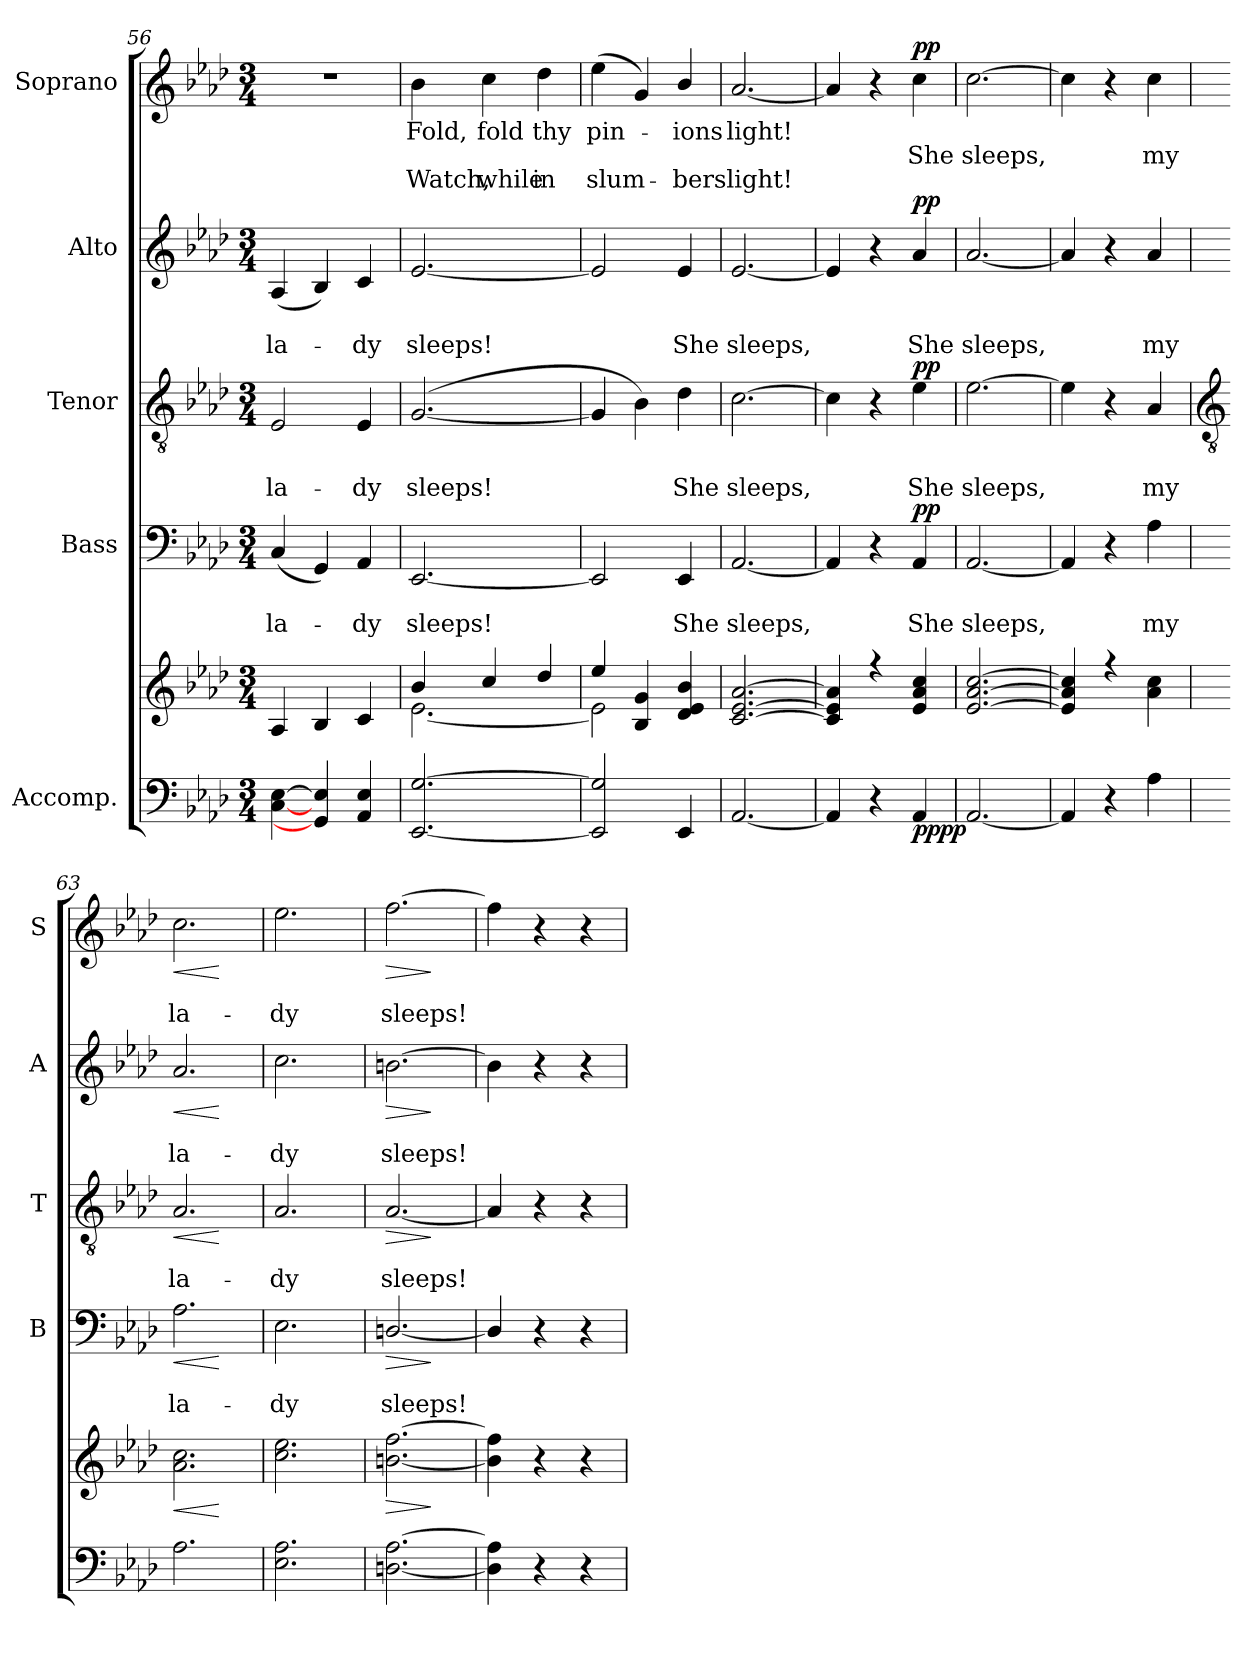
**kern	**kern	**dynam	**kern	**text	**text	**dynam	**kern	**text	**text	**dynam	**kern	**text	**text	**dynam	**kern	**text	**text	**text	**dynam
*part5	*part5	*part5	*part4	*part4	*part4	*part4	*part3	*part3	*part3	*part3	*part2	*part2	*part2	*part2	*part1	*part1	*part1	*part1	*part1
*staff6	*staff5	*staff5/6	*staff4	*staff4	*staff4	*staff4	*staff3	*staff3	*staff3	*staff3	*staff2	*staff2	*staff2	*staff2	*staff1	*staff1	*staff1	*staff1	*staff1
*I"Accomp.	*	*	*I"Bass	*	*	*	*I"Tenor	*	*	*	*I"Alto	*	*	*	*I"Soprano	*	*	*	*
*	*	*	*I'B	*	*	*	*I'T	*	*	*	*I'A	*	*	*	*I'S	*	*	*	*
*clefF4	*clefG2	*	*clefF4	*	*	*	*clefGv2	*	*	*	*clefG2	*	*	*	*clefG2	*	*	*	*
*k[b-e-a-d-]	*k[b-e-a-d-]	*	*k[b-e-a-d-]	*	*	*	*k[b-e-a-d-]	*	*	*	*k[b-e-a-d-]	*	*	*	*k[b-e-a-d-]	*	*	*	*
*A-:	*A-:	*	*A-:	*	*	*	*A-:	*	*	*	*A-:	*	*	*	*A-:	*	*	*	*
*M3/4	*M3/4	*	*M3/4	*	*	*	*M3/4	*	*	*	*M3/4	*	*	*	*M3/4	*	*	*	*
=56	=56	=56	=56	=56	=56	=56	=56	=56	=56	=56	=56	=56	=56	=56	=56	=56	=56	=56	=56
*	*^	*	*	*	*	*	*	*	*	*	*	*	*	*	*	*	*	*	*
!	!	!LO:N:vis=1	!	!	!	!LO:LY:b	!	!	!	!LO:LY:b	!	!	!	!LO:LY:b	!	!LO:N:vis=1	!	!	!	!
[4C [4E-	4A-/	2.ryy	.	(4C	.	la-	.	2E-	.	la-	.	(<4A-	.	la-	.	2.r	.	.	.	.
4GG] 4E-]	4B-/	.	.	4GG)	.	.	.	.	.	.	.	4B-)	.	.	.	.	.	.	.	.
!	!	!	!	!	!	!LO:LY:b	!	!	!	!LO:LY:b	!	!	!	!LO:LY:b	!	!	!	!	!	!
4AA- 4E-	4c/	.	.	4AA-	.	dy	.	4E-	.	-dy	.	4c	.	dy	.	.	.	.	.	.
=57	=57	=57	=57	=57	=57	=57	=57	=57	=57	=57	=57	=57	=57	=57	=57	=57	=57	=57	=57	=57
!	!	!	!	!	!	!LO:LY:b	!	!	!	!LO:LY:b	!	!	!	!LO:LY:b	!	!	!LO:LY:b	!	!LO:LY:b	!
[2.EE- [2.G	4b-/	[2.e-\	.	[2.EE-	.	sleeps!	.	(<[2.G	.	sleeps!	.	[2.e-	.	sleeps!	.	4b-	Fold,	.	Watch,	.
!	!	!	!	!	!	!	!	!	!	!	!	!	!	!	!	!	!LO:LY:b	!	!LO:LY:b	!
.	4cc/	.	.	.	.	.	.	.	.	.	.	.	.	.	.	4cc	fold	.	while	.
!	!	!	!	!	!	!	!	!	!	!	!	!	!	!	!	!	!LO:LY:b	!	!LO:LY:b	!
.	4dd-/	.	.	.	.	.	.	.	.	.	.	.	.	.	.	4dd-	thy	.	in	.
=58	=58	=58	=58	=58	=58	=58	=58	=58	=58	=58	=58	=58	=58	=58	=58	=58	=58	=58	=58	=58
!	!	!	!	!	!	!	!	!	!	!	!	!	!	!	!	!	!LO:LY:b	!	!LO:LY:b	!
2EE-] 2G]	4ee-/	2e-\]	.	2EE-]	.	.	.	4G]	.	.	.	2e-]	.	.	.	(4ee-	pin-	.	slum-	.
.	4B-/ 4g/	.	.	.	.	.	.	4B-)	.	.	.	.	.	.	.	4g)	.	.	.	.
!	!	!	!	!	!	!LO:LY:b	!	!	!	!LO:LY:b	!	!	!	!LO:LY:b	!	!	!LO:LY:b	!	!LO:LY:b	!
4EE-	4d-/ 4e-/ 4b-/	4ryy	.	4EE-	.	She	.	4d-	.	She	.	4e-	.	She	.	4b-/	-ions	.	bers	.
=59	=59	=59	=59	=59	=59	=59	=59	=59	=59	=59	=59	=59	=59	=59	=59	=59	=59	=59	=59	=59
!	!	!LO:N:vis=1	!	!	!	!LO:LY:b	!	!	!	!LO:LY:b	!	!	!	!LO:LY:b	!	!	!LO:LY:b	!	!LO:LY:b	!
[2.AA-	[2.c/ [2.e-/ [2.a-/	2.ryy	.	[2.AA-	.	sleeps,	.	[2.c	.	sleeps,	.	[2.e-	.	sleeps,	.	[2.a-	light!	.	light!	.
=60	=60	=60	=60	=60	=60	=60	=60	=60	=60	=60	=60	=60	=60	=60	=60	=60	=60	=60	=60	=60
!	!	!LO:N:vis=1	!	!	!	!	!	!	!	!	!	!	!	!	!	!	!	!	!	!
4AA-]	4c/] 4e-/] 4a-/]	2.ryy	.	4AA-]	.	.	.	4c]	.	.	.	4e-]	.	.	.	4a-]	.	.	.	.
4r	4r	.	.	4r	.	.	.	4r	.	.	.	4r	.	.	.	4r	.	.	.	.
!	!	!	!LO:DY:b=2	!	!	!LO:LY:b	!	!	!	!LO:LY:b	!	!	!	!LO:LY:b	!	!	!	!LO:LY:b	!	!
!	!	!	!LO:DY:n=1:b	!	!	!	!LO:DY:b	!	!	!	!LO:DY:b	!	!	!	!LO:DY:b	!	!	!	!	!LO:DY:b
4AA-	4e-/ 4a-/ 4cc/	.	pp pp	4AA-	.	She	pp	4e-	.	She	pp	4a-	.	She	pp	4cc	.	She	.	pp
=61	=61	=61	=61	=61	=61	=61	=61	=61	=61	=61	=61	=61	=61	=61	=61	=61	=61	=61	=61	=61
!	!	!LO:N:vis=1	!	!	!	!LO:LY:b	!	!	!	!LO:LY:b	!	!	!	!LO:LY:b	!	!	!	!LO:LY:b	!	!
[2.AA-	[2.e-/ [2.a-/ [2.cc/	2.ryy	.	[2.AA-	.	sleeps,	.	[2.e-	.	sleeps,	.	[2.a-	.	sleeps,	.	[2.cc	.	sleeps,	.	.
=62	=62	=62	=62	=62	=62	=62	=62	=62	=62	=62	=62	=62	=62	=62	=62	=62	=62	=62	=62	=62
!	!	!LO:N:vis=1	!	!	!	!	!	!	!	!	!	!	!	!	!	!	!	!	!	!
4AA-]	4e-/] 4a-/] 4cc/]	2.ryy	.	4AA-]	.	.	.	4e-]	.	.	.	4a-]	.	.	.	4cc]	.	.	.	.
4r	4r	.	.	4r	.	.	.	4r	.	.	.	4r	.	.	.	4r	.	.	.	.
!	!	!	!	!	!	!LO:LY:b	!	!	!	!LO:LY:b	!	!	!	!LO:LY:b	!	!	!	!LO:LY:b	!	!
4A-	4a-\ 4cc\	.	.	4A-	.	my	.	4A-	.	my	.	4a-	.	my	.	4cc	.	my	.	.
*	*v	*v	*	*	*	*	*	*	*	*	*	*	*	*	*	*	*	*	*	*
!!LO:LB:g=z
=63	=63	=63	=63	=63	=63	=63	=63	=63	=63	=63	=63	=63	=63	=63	=63	=63	=63	=63	=63
*	*	*	*	*	*	*	*clefGv2	*	*	*	*	*	*	*	*	*	*	*	*
!	!	!LO:HP:b	!	!	!LO:LY:b	!LO:HP:b	!	!	!LO:LY:b	!LO:HP:b	!	!	!LO:LY:b	!LO:HP:b	!	!	!LO:LY:b	!	!LO:HP:b
2.A-	2.a- 2.cc	<	2.A-	.	la-	<	2.A-	.	la-	<	2.a-	.	la-	<	2.cc	.	la-	.	<
.	.	[	.	.	.	[	.	.	.	[	.	.	.	[	.	.	.	.	[
=64	=64	=64	=64	=64	=64	=64	=64	=64	=64	=64	=64	=64	=64	=64	=64	=64	=64	=64	=64
!	!	!	!	!	!LO:LY:b	!	!	!	!LO:LY:b	!	!	!	!LO:LY:b	!	!	!	!LO:LY:b	!	!
2.E- 2.A-	2.cc 2.ee-	.	2.E-	.	-dy	.	2.A-	.	-dy	.	2.cc	.	-dy	.	2.ee-	.	-dy	.	.
=65	=65	=65	=65	=65	=65	=65	=65	=65	=65	=65	=65	=65	=65	=65	=65	=65	=65	=65	=65
!	!	!LO:HP:b	!	!	!LO:LY:b	!LO:HP:b	!	!	!LO:LY:b	!LO:HP:b	!	!	!LO:LY:b	!LO:HP:b	!	!	!LO:LY:b	!	!LO:HP:b
[2.Dn [2.A-	[2.bn [2.ff	>	[2.Dn/	.	sleeps!	>	[2.A-	.	sleeps!	>	[2.bn	.	sleeps!	>	[2.ff	.	sleeps!	.	>
.	.	]	.	.	.	]	.	.	.	]	.	.	.	]	.	.	.	.	]
=66	=66	=66	=66	=66	=66	=66	=66	=66	=66	=66	=66	=66	=66	=66	=66	=66	=66	=66	=66
4D] 4A-]	4b] 4ff]	.	4D/]	.	.	.	4A-]	.	.	.	4b]	.	.	.	4ff]	.	.	.	.
4r	4r	.	4r	.	.	.	4r	.	.	.	4r	.	.	.	4r	.	.	.	.
4r	4r	.	4r	.	.	.	4r	.	.	.	4r	.	.	.	4r	.	.	.	.
=	=	=	=	=	=	=	=	=	=	=	=	=	=	=	=	=	=	=	=
*-	*-	*-	*-	*-	*-	*-	*-	*-	*-	*-	*-	*-	*-	*-	*-	*-	*-	*-	*-
